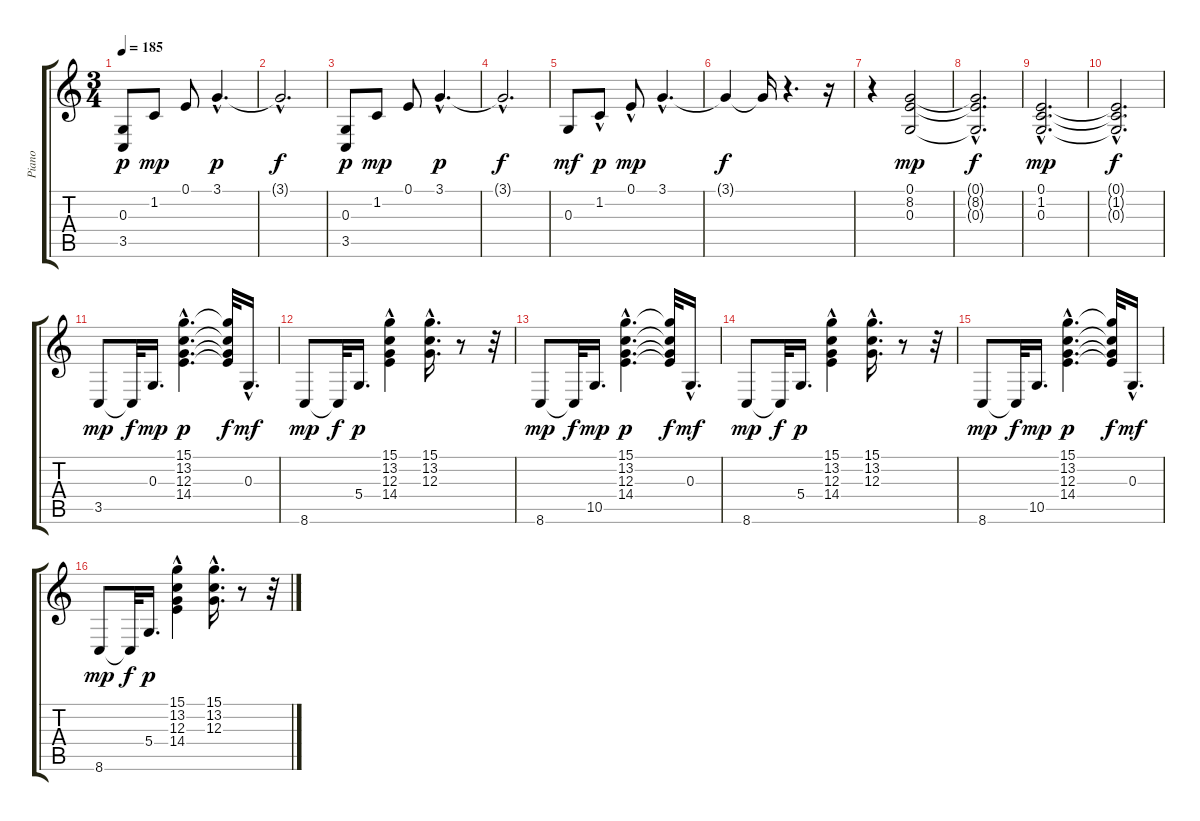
\track ("Piano " "Piano ") {instrument electricpiano1}
\staff {score tabs}
\tuning (E4 B3 G3 D3 A2 E2) {hide}
\ts (3 4)
\tempo 185
\clef g2
\ks c
(0.3 3.5).8{dy p} 1.2.8{dy mp} 0.1.8 3.1{hac}.4{d dy p} |
3.1{hac t}.2{d dy f} |
(0.3 3.5).8{dy p} 1.2.8{dy mp} 0.1.8 3.1{hac}.4{d dy p} |
3.1{hac t}.2{d dy f} |
0.3.8{dy mf} 1.2{hac}.8{dy p} 0.1{hac}.8{dy mp} 3.1{hac}.4{d} |
3.1{t}.4{dy f} 3.1{t}.16 r.4{d} r.16 |
r.4 (0.1 8.2 0.3).2{dy mp} |
(0.1{hac t} 8.2{hac t} 0.3{hac t}).2{d dy f} |
(0.1{hac} 1.2{hac} 0.3{hac}).2{d dy mp} |
(0.1{hac t} 1.2{hac t} 0.3{hac t}).2{d dy f} |
3.5.8{dy mp instrument electricpiano1} 3.5{t}.32{dy f} 0.3.16{d dy mp} (15.1{hac} 13.2{hac} 12.3{hac} 14.4{hac}).4{d dy p} (15.1{t} 13.2{t} 12.3{t} 14.4{t}).32{dy f} 0.3{hac}.16{d dy mf} |
8.6.8{dy mp} 8.6{t}.32{dy f} 5.4.16{d dy p} (15.1{hac} 13.2{hac} 12.3{hac} 14.4).4 (15.1{hac} 13.2{hac} 12.3{hac}).16{d} r.8 r.32 |
8.6.8{dy mp} 8.6{t}.32{dy f} 10.5.16{d dy mp} (15.1{hac} 13.2{hac} 12.3{hac} 14.4{hac}).4{d dy p} (15.1{t} 13.2{t} 12.3{t} 14.4{t}).32{dy f} 0.3{hac}.16{d dy mf} |
8.6.8{dy mp} 8.6{t}.32{dy f} 5.4.16{d dy p} (15.1{hac} 13.2{hac} 12.3{hac} 14.4).4 (15.1{hac} 13.2{hac} 12.3{hac}).16{d} r.8 r.32 |
8.6.8{dy mp} 8.6{t}.32{dy f} 10.5.16{d dy mp} (15.1{hac} 13.2{hac} 12.3{hac} 14.4{hac}).4{d dy p} (15.1{t} 13.2{t} 12.3{t} 14.4{t}).32{dy f} 0.3{hac}.16{d dy mf} |
8.6.8{dy mp} 8.6{t}.32{dy f} 5.4.16{d dy p} (15.1{hac} 13.2{hac} 12.3{hac} 14.4).4 (15.1{hac} 13.2{hac} 12.3{hac}).16{d} r.8 r.32
